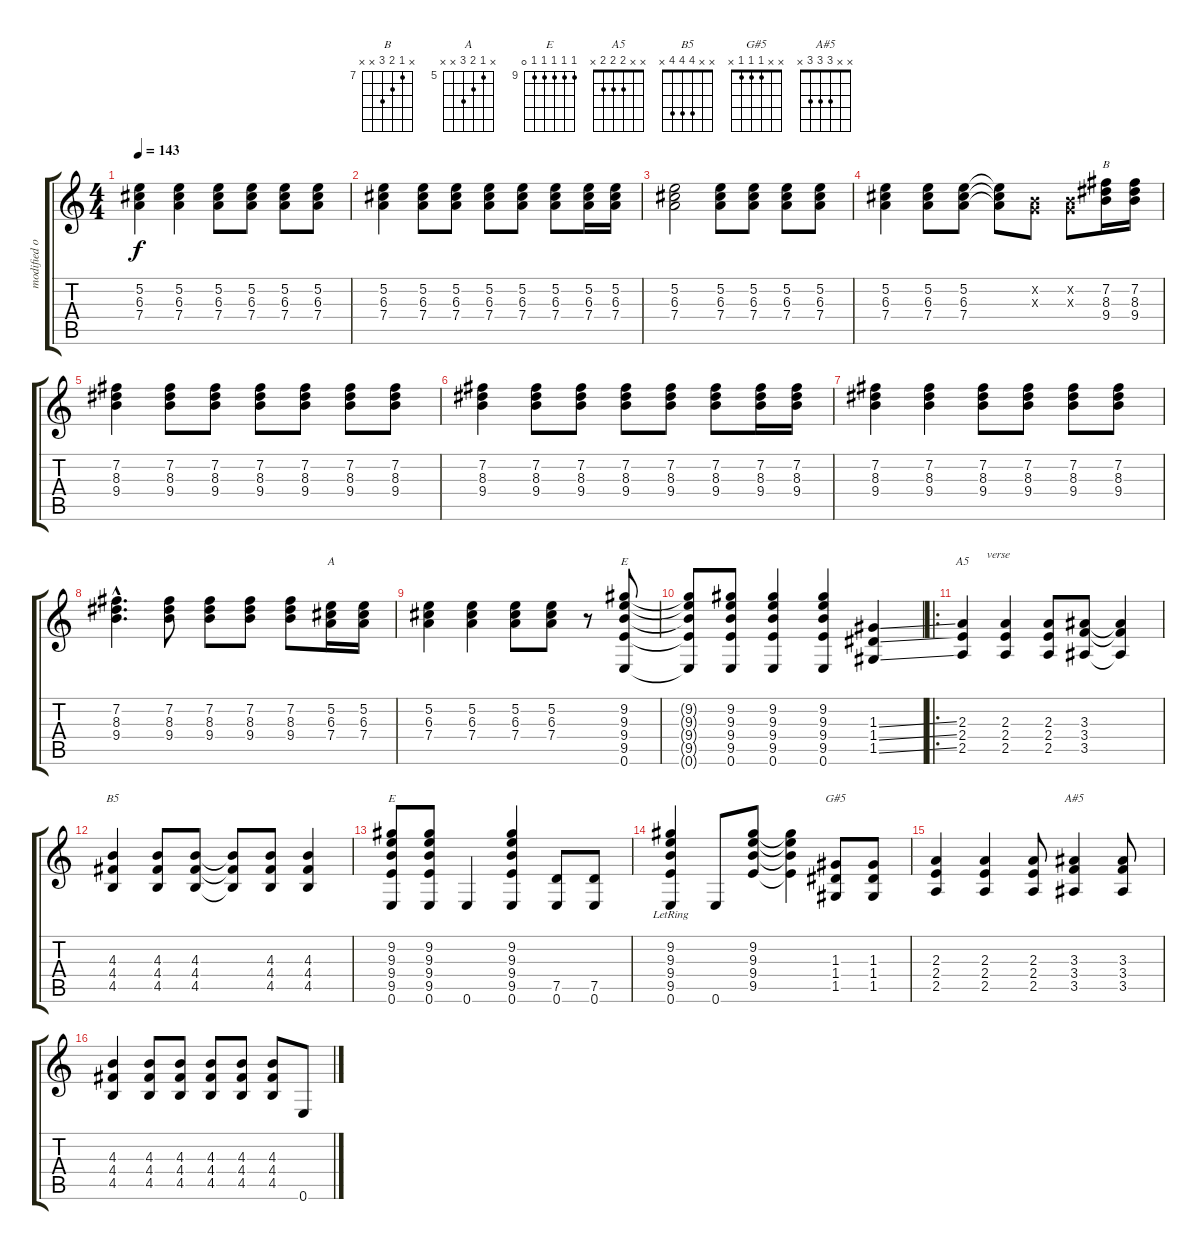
\track ("modified open G (EGDGBD)" "modified o") {instrument electricguitarjazz}
\staff {score tabs}
\tuning (D4 B3 G3 D3 G2 E2) {hide}
\chord ("B" x 7 8 9 x x) {firstfret 7}
\chord ("A" x 5 6 7 x x) {firstfret 5}
\chord ("E" x 9 9 9 9 0) {firstfret 9}
\chord ("A5" x x 2 2 2 x)
\chord ("B5" x x 4 4 4 x)
\chord ("E" 9 9 9 9 9 0) {firstfret 9}
\chord ("G#5" x x 1 1 1 x)
\chord ("A#5" x x 3 3 3 x)
\ts (4 4)
\tempo 143
\clef g2
\ks c
(5.2 6.3 7.4).4{dy f} (5.2 6.3 7.4).4 (5.2 6.3 7.4).8 (5.2 6.3 7.4).8 (5.2 6.3 7.4).8 (5.2 6.3 7.4).8 |
(5.2 6.3 7.4).4 (5.2 6.3 7.4).8 (5.2 6.3 7.4).8 (5.2 6.3 7.4).8 (5.2 6.3 7.4).8 (5.2 6.3 7.4).8 (5.2 6.3 7.4).16 (5.2 6.3 7.4).16 |
(5.2 6.3 7.4).2 (5.2 6.3 7.4).8 (5.2 6.3 7.4).8 (5.2 6.3 7.4).8 (5.2 6.3 7.4).8 |
(5.2 6.3 7.4).4 (5.2 6.3 7.4).8 (5.2 6.3 7.4).8 (5.2{t} 6.3{t} 7.4{t}).8 (0.2{x} 0.3{x}).8 (0.2{x} 0.3{x}).8 (7.2 8.3 9.4).16{ch "B"} (7.2 8.3 9.4).16 |
(7.2 8.3 9.4).4 (7.2 8.3 9.4).8 (7.2 8.3 9.4).8 (7.2 8.3 9.4).8 (7.2 8.3 9.4).8 (7.2 8.3 9.4).8 (7.2 8.3 9.4).8 |
(7.2 8.3 9.4).4 (7.2 8.3 9.4).8 (7.2 8.3 9.4).8 (7.2 8.3 9.4).8 (7.2 8.3 9.4).8 (7.2 8.3 9.4).8 (7.2 8.3 9.4).16 (7.2 8.3 9.4).16 |
(7.2 8.3 9.4).4 (7.2 8.3 9.4).4 (7.2 8.3 9.4).8 (7.2 8.3 9.4).8 (7.2 8.3 9.4).8 (7.2 8.3 9.4).8 |
(7.2{hac} 8.3{hac} 9.4{hac}).4{d} (7.2 8.3 9.4).8 (7.2 8.3 9.4).8 (7.2 8.3 9.4).8 (7.2 8.3 9.4).8 (5.2 6.3 7.4).16{ch "A"} (5.2 6.3 7.4).16 |
(5.2 6.3 7.4).4 (5.2 6.3 7.4).4 (5.2 6.3 7.4).8 (5.2 6.3 7.4).8 r.8 (9.2 9.3 9.4 9.5 0.6).8{ch "E"} |
(9.2{t} 9.3{t} 9.4{t} 9.5{t} 0.6{t}).8 (9.2 9.3 9.4 9.5 0.6).8 (9.2 9.3 9.4 9.5 0.6).4 (9.2 9.3 9.4 9.5 0.6).4 (1.3{ss} 1.4{ss} 1.5{ss}).4 |
\ro
(2.3 2.4 2.5).4{ch "A5" txt "        verse"} (2.3 2.4 2.5).4 (2.3 2.4 2.5).8 (3.3 3.4 3.5).8 (3.3{t} 3.4{t} 3.5{t}).4 |
(4.3 4.4 4.5).4{ch "B5"} (4.3 4.4 4.5).8 (4.3 4.4 4.5).8 (4.3{t} 4.4{t} 4.5{t}).8 (4.3 4.4 4.5).8 (4.3 4.4 4.5).4 |
(9.2 9.3 9.4 9.5 0.6).8{ch "E"} (9.2 9.3 9.4 9.5 0.6).8 0.6.4 (9.2 9.3 9.4 9.5 0.6).4 (7.5 0.6).8 (7.5 0.6).8 |
(9.2{lr} 9.3{lr} 9.4{lr} 9.5{lr} 0.6{lr}).4 0.6.8 (9.2 9.3 9.4 9.5).8 (9.2{t} 9.3{t} 9.4{t} 9.5{t}).4 (1.3 1.4 1.5).8{ch "G#5"} (1.3 1.4 1.5).8 |
(2.3 2.4 2.5).4 (2.3 2.4 2.5).4 (2.3 2.4 2.5).8 (3.3 3.4 3.5).4{ch "A#5"} (3.3 3.4 3.5).8 |
(4.3 4.4 4.5).4 (4.3 4.4 4.5).8 (4.3 4.4 4.5).8 (4.3 4.4 4.5).8 (4.3 4.4 4.5).8 (4.3 4.4 4.5).8 0.6.8
